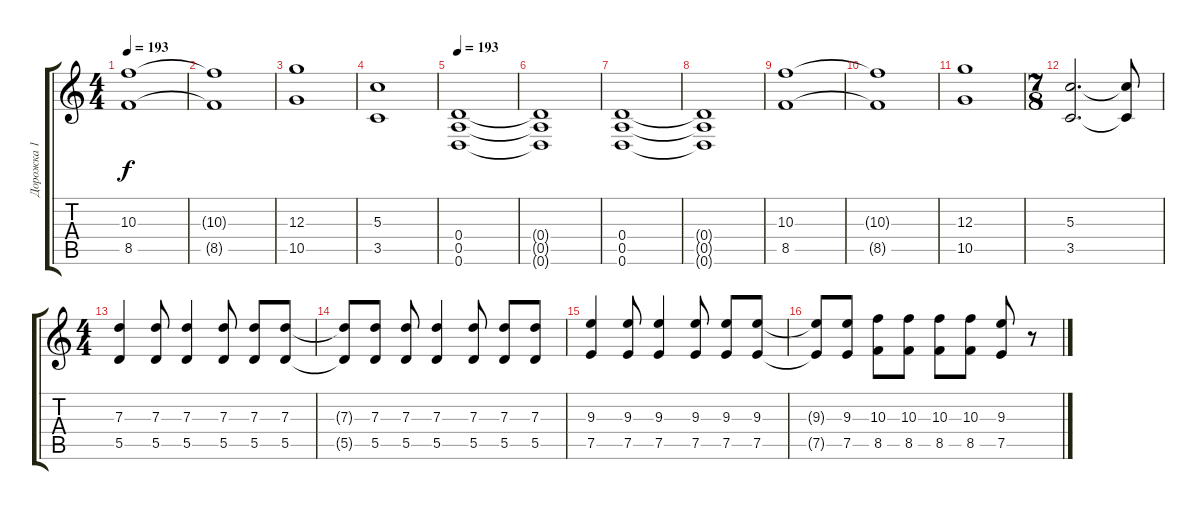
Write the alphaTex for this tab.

\track ("Дорожка 1" "Дорожка 1") {instrument distortionguitar}
\staff {score tabs}
\tuning (E4 B3 G3 D3 A2 D2) {hide}
\ts (4 4)
\tempo 193
\clef g2
\ks c
(10.3 8.5).1{dy f} |
(10.3{t} 8.5{t}).1 |
(12.3 10.5).1 |
(5.3 3.5).1 |
\tempo 193
(0.4 0.5 0.6).1 |
(0.4{t} 0.5{t} 0.6{t}).1 |
(0.4 0.5 0.6).1 |
(0.4{t} 0.5{t} 0.6{t}).1 |
(10.3 8.5).1 |
(10.3{t} 8.5{t}).1 |
(12.3 10.5).1 |
\ts (7 8)
(5.3 3.5).2{d} (5.3{t} 3.5{t}).8 |
\ts (4 4)
(7.3 5.5).4 (7.3 5.5).8 (7.3 5.5).4 (7.3 5.5).8 (7.3 5.5).8 (7.3 5.5).8 |
(7.3{t} 5.5{t}).8 (7.3 5.5).8 (7.3 5.5).8 (7.3 5.5).4 (7.3 5.5).8 (7.3 5.5).8 (7.3 5.5).8 |
(9.3 7.5).4 (9.3 7.5).8 (9.3 7.5).4 (9.3 7.5).8 (9.3 7.5).8 (9.3 7.5).8 |
(9.3{t} 7.5{t}).8 (9.3 7.5).8 (10.3 8.5).8 (10.3 8.5).8 (10.3 8.5).8 (10.3 8.5).8 (9.3 7.5).8 r.8
